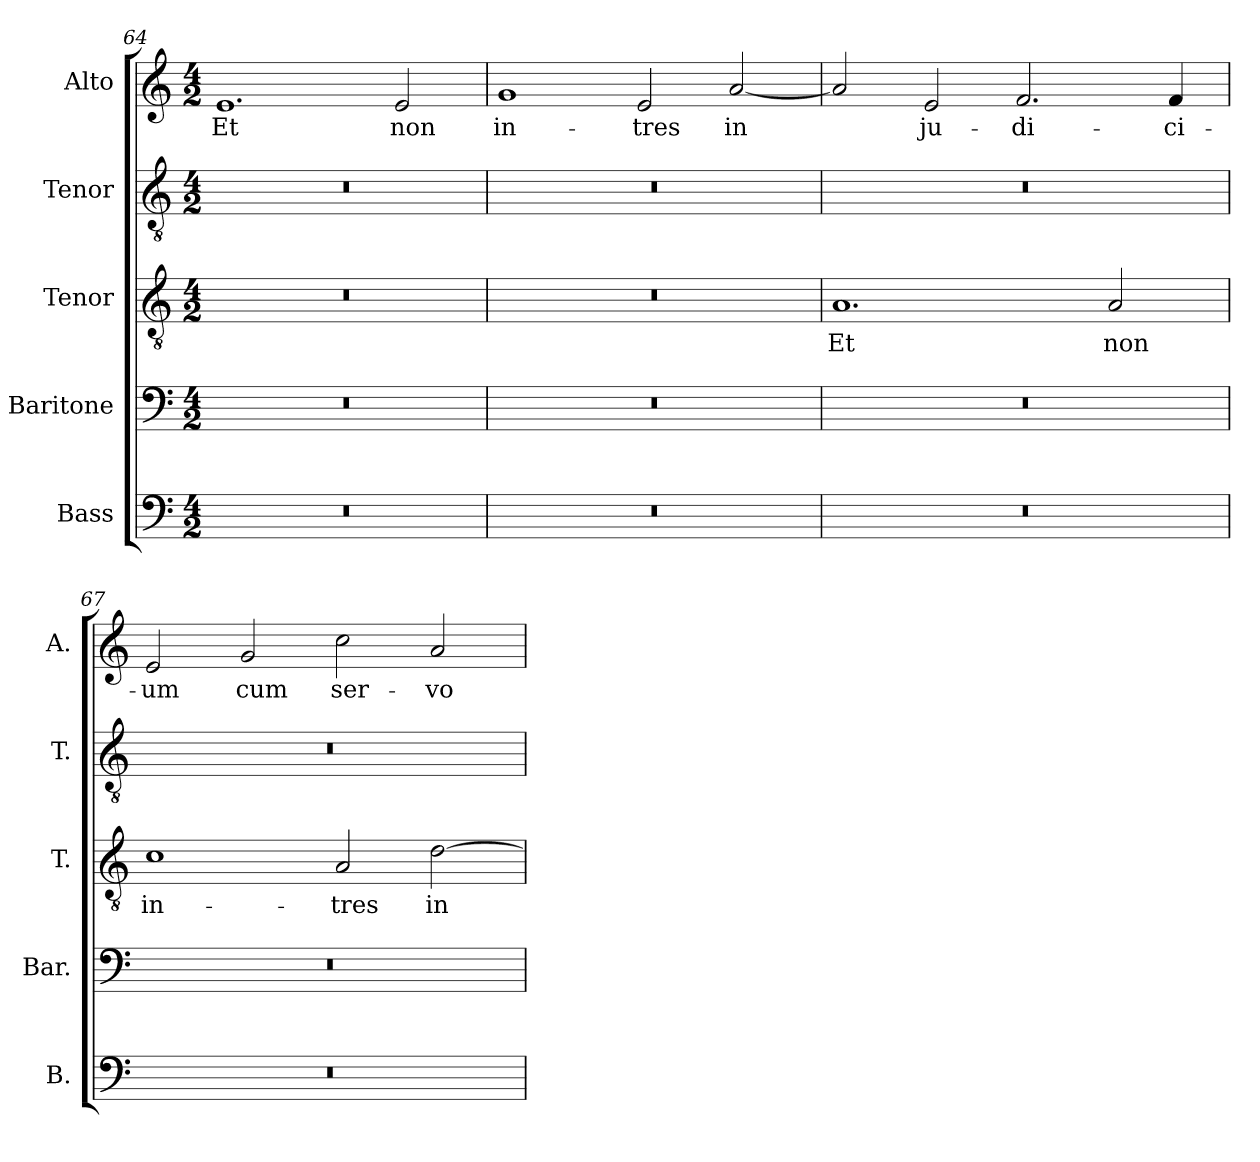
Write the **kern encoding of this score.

**kern	**kern	**kern	**text	**kern	**kern	**text
*part5	*part4	*part3	*part3	*part2	*part1	*part1
*staff5	*staff4	*staff3	*staff3	*staff2	*staff1	*staff1
*I"Bass	*I"Baritone	*I"Tenor	*	*I"Tenor	*I"Alto	*
*I'B.	*I'Bar.	*I'T.	*	*I'T.	*I'A.	*
!!LO:LB:g=z
*clefF4	*clefF4	*clefGv2	*	*clefGv2	*clefG2	*
*	*	*ITrd7c12	*	*ITrd7c12	*	*
*k[]	*k[]	*k[]	*	*k[]	*k[]	*
*C:	*C:	*C:	*	*C:	*C:	*
*M4/2	*M4/2	*M4/2	*	*M4/2	*M4/2	*
=64	=64	=64	=64	=64	=64	=64
!LO:N:vis=1	!LO:N:vis=1	!LO:N:vis=1	!	!LO:N:vis=1	!	!
!	!	!	!	!	!	!LO:LY:b:color=#000000
0r	0r	0r	.	0r	1.ei	Et
!	!	!	!	!	!	!LO:LY:b:color=#000000
.	.	.	.	.	2ei/	non
=65	=65	=65	=65	=65	=65	=65
!LO:N:vis=1	!LO:N:vis=1	!LO:N:vis=1	!	!LO:N:vis=1	!	!
!	!	!	!	!	!	!LO:LY:b:color=#000000
0r	0r	0r	.	0r	1gi	in-
!	!	!	!	!	!	!LO:LY:b:color=#000000
.	.	.	.	.	2ei/	-tres
!	!	!	!	!	!	!LO:LY:b:color=#000000
.	.	.	.	.	[2ai/	in
=66	=66	=66	=66	=66	=66	=66
!LO:N:vis=1	!LO:N:vis=1	!	!	!	!	!
!	!	!	!LO:LY:b:color=#000000	!LO:N:vis=1	!	!
0r	0r	1.AAi	Et	0r	2ai/]	.
!	!	!	!	!	!	!LO:LY:b:color=#000000
.	.	.	.	.	2ei/	ju-
!	!	!	!	!	!	!LO:LY:b:color=#000000
.	.	.	.	.	2.fi/	-di-
!	!	!	!LO:LY:b:color=#000000	!	!	!
.	.	2AAi/	non	.	.	.
!	!	!	!	!	!	!LO:LY:b:color=#000000
.	.	.	.	.	4fi/	-ci-
=67	=67	=67	=67	=67	=67	=67
!LO:N:vis=1	!LO:N:vis=1	!	!	!	!	!
!	!	!	!LO:LY:b:color=#000000	!LO:N:vis=1	!	!
!	!	!	!	!	!	!LO:LY:b:color=#000000
0r	0r	1Ci	in-	0r	2ei/	-um
!	!	!	!	!	!	!LO:LY:b:color=#000000
.	.	.	.	.	2gi/	cum
!	!	!	!LO:LY:b:color=#000000	!	!	!
!	!	!	!	!	!	!LO:LY:b:color=#000000
.	.	2AAi/	-tres	.	2cci\	ser-
!	!	!	!LO:LY:b:color=#000000	!	!	!
!	!	!	!	!	!	!LO:LY:b:color=#000000
.	.	[2Di\	in	.	2ai/	-vo
=	=	=	=	=	=	=
*-	*-	*-	*-	*-	*-	*-
